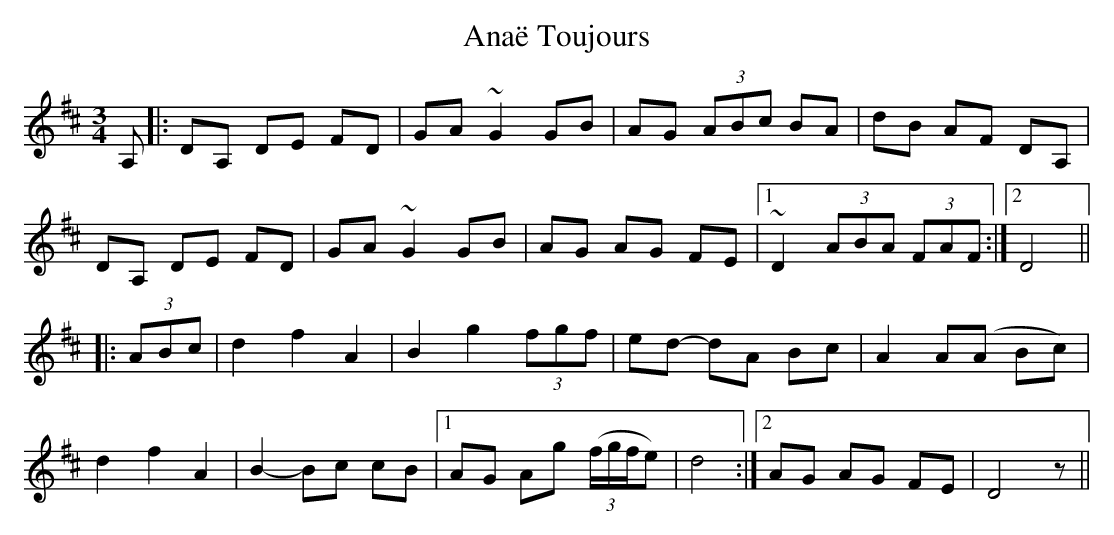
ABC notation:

X:1
T:Anaë Toujours
M:3/4
L:1/8
K:D
A,|:DA, DE FD|GA ~G2 GB|AG (3ABc BA|dB AF DA,|
DA, DE FD|GA ~G2 GB|AG AG FE|1 ~D2 (3ABA (3FAF:|2 D4||
|:(3 ABc|d2f2 A2-|B2 g2 (3fgf|ed- dA Bc|A2 A(A Bc)|
d2f2A2-|B2-Bc cB|1AG Ag ((3f/g/f/e)|d4:|2 AG AG FE|D4 z||
